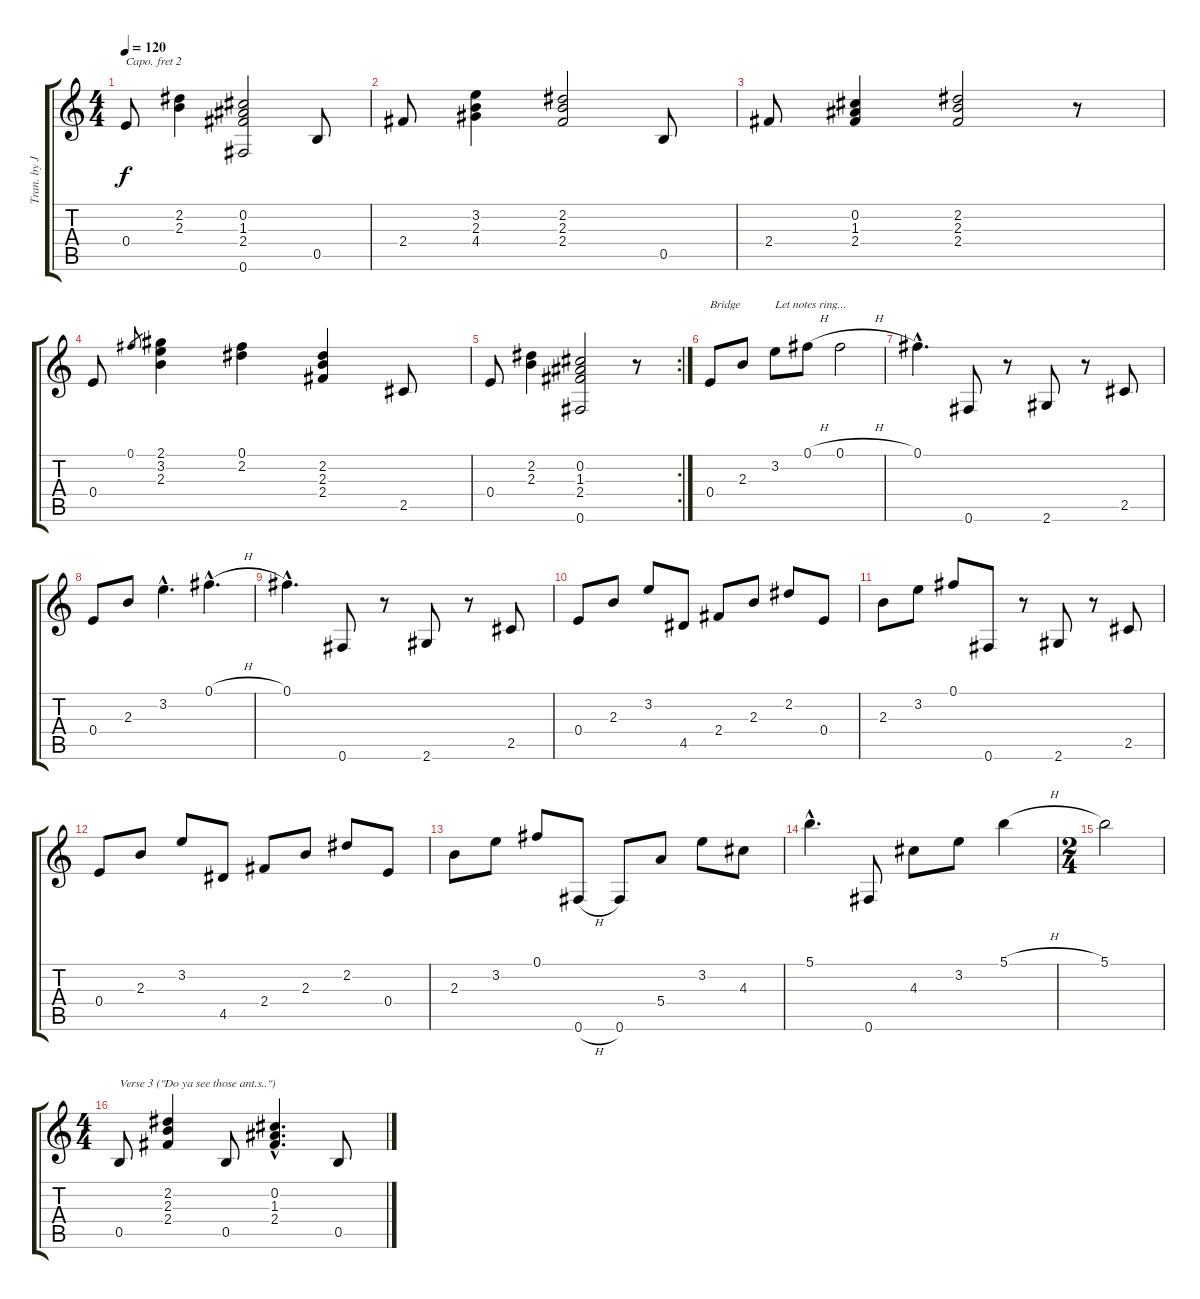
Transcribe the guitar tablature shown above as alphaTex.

\track ("Tran. by John Palermo" "Tran. by J") {instrument acousticguitarnylon}
\staff {score tabs}
\capo 2
\tuning (E4 B3 G3 D3 A2 E2) {hide}
\ts (4 4)
\tempo 120
\clef g2
\ks c
0.4.8{dy f} (2.2 2.3).4 (0.2 1.3 2.4 0.6).2 0.5.8 |
2.4.8 (3.2 2.3 4.4).4 (2.2 2.3 2.4).2 0.5.8 |
2.4.8 (0.2 1.3 2.4).4 (2.2 2.3 2.4).2 r.8 |
0.4.8 0.1.8{gr} (2.1 3.2 2.3).4 (0.1 2.2).4 (2.2 2.3 2.4).4 2.5.8 |
\rc 2
0.4.8 (2.2 2.3).4 (0.2 1.3 2.4 0.6).2 r.8 |
0.4.8{txt "Bridge"} 2.3.8 3.2.8{txt "Let notes ring..."} 0.1{h}.8 0.1{h}.2 |
0.1{hac}.4{d} 0.6.8 r.8 2.6.8 r.8 2.5.8 |
0.4.8 2.3.8 3.2{hac}.4{d} 0.1{h hac}.4{d} |
0.1{hac}.4{d} 0.6.8 r.8 2.6.8 r.8 2.5.8 |
0.4.8 2.3.8 3.2.8 4.5.8 2.4.8 2.3.8 2.2.8 0.4.8 |
2.3.8 3.2.8 0.1.8 0.6.8 r.8 2.6.8 r.8 2.5.8 |
0.4.8 2.3.8 3.2.8 4.5.8 2.4.8 2.3.8 2.2.8 0.4.8 |
2.3.8 3.2.8 0.1.8 0.6{h}.8 0.6.8 5.4.8 3.2.8 4.3.8 |
5.1{hac}.4{d} 0.6.8 4.3.8 3.2.8 5.1{h}.4 |
\ts (2 4)
5.1.2 |
\ts (4 4)
0.5.8{txt "Verse 3 (\"Do ya see those ant.s..\")"} (2.2 2.3 2.4).4 0.5.8 (0.2{hac} 1.3{hac} 2.4{hac}).4{d} 0.5{h}.8
